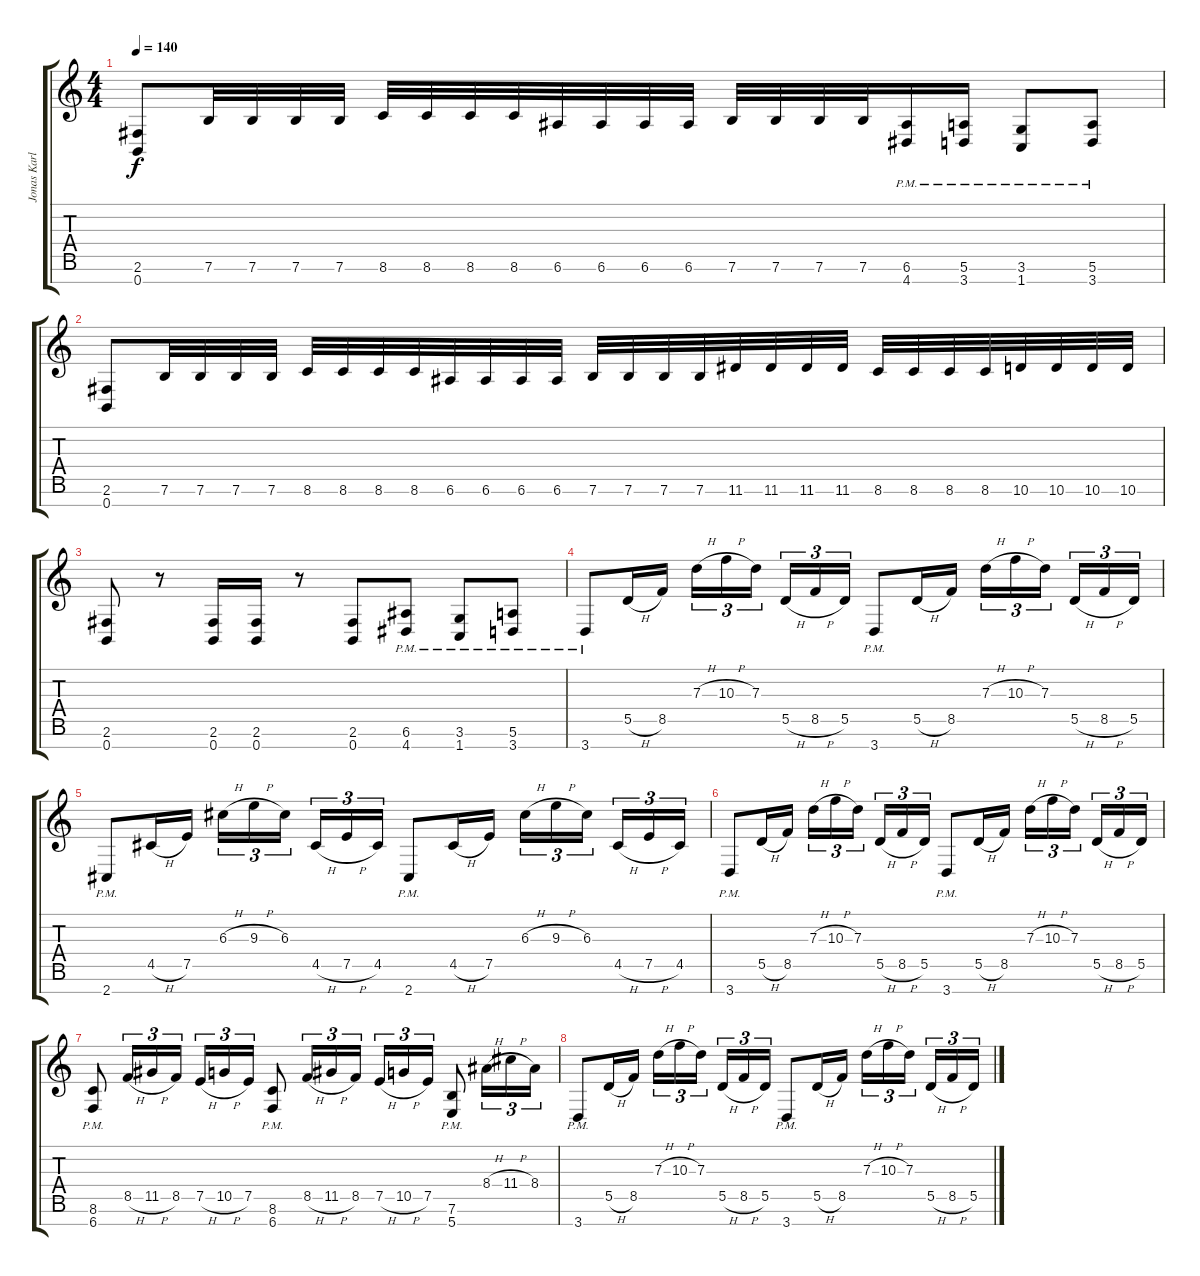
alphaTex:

\track ("Jonas Karlsson" "Jonas Karl") {instrument distortionguitar}
\staff {score tabs}
\tuning (E4 B3 G3 D3 A2 E2 B1) {hide}
\ts (4 4)
\tempo 140
\clef g2
\ks c
(2.6 0.7).8{dy f} 7.6.32 7.6.32 7.6.32 7.6.32 8.6.32 8.6.32 8.6.32 8.6.32 6.6.32 6.6.32 6.6.32 6.6.32 7.6.32 7.6.32 7.6.32 7.6.32 (6.6{pm} 4.7{pm}).16 (5.6{pm} 3.7{pm}).16 (3.6{pm} 1.7{pm}).8 (5.6{pm} 3.7{pm}).8 |
(2.6 0.7).8 7.6.32 7.6.32 7.6.32 7.6.32 8.6.32 8.6.32 8.6.32 8.6.32 6.6.32 6.6.32 6.6.32 6.6.32 7.6.32 7.6.32 7.6.32 7.6.32 11.6.32 11.6.32 11.6.32 11.6.32 8.6.32 8.6.32 8.6.32 8.6.32 10.6.32 10.6.32 10.6.32 10.6.32 |
(2.6 0.7).8 r.8 (2.6 0.7).16 (2.6 0.7).16 r.8 (2.6 0.7).8 (6.6{pm} 4.7{pm}).8 (3.6{pm} 1.7{pm}).8 (5.6{pm} 3.7{pm}).8 |
3.7{pm}.8 5.5{h}.16 8.5.16 7.3{h}.16{tu (3 2)} 10.3{h}.16{tu (3 2)} 7.3.16{tu (3 2)} 5.5{h}.16{tu (3 2)} 8.5{h}.16{tu (3 2)} 5.5.16{tu (3 2)} 3.7{pm}.8 5.5{h}.16 8.5.16 7.3{h}.16{tu (3 2)} 10.3{h}.16{tu (3 2)} 7.3.16{tu (3 2)} 5.5{h}.16{tu (3 2)} 8.5{h}.16{tu (3 2)} 5.5.16{tu (3 2)} |
2.7{pm}.8 4.5{h}.16 7.5.16 6.3{h}.16{tu (3 2)} 9.3{h}.16{tu (3 2)} 6.3.16{tu (3 2)} 4.5{h}.16{tu (3 2)} 7.5{h}.16{tu (3 2)} 4.5.16{tu (3 2)} 2.7{pm}.8 4.5{h}.16 7.5.16 6.3{h}.16{tu (3 2)} 9.3{h}.16{tu (3 2)} 6.3.16{tu (3 2)} 4.5{h}.16{tu (3 2)} 7.5{h}.16{tu (3 2)} 4.5.16{tu (3 2)} |
3.7{pm}.8 5.5{h}.16 8.5.16 7.3{h}.16{tu (3 2)} 10.3{h}.16{tu (3 2)} 7.3.16{tu (3 2)} 5.5{h}.16{tu (3 2)} 8.5{h}.16{tu (3 2)} 5.5.16{tu (3 2)} 3.7{pm}.8 5.5{h}.16 8.5.16 7.3{h}.16{tu (3 2)} 10.3{h}.16{tu (3 2)} 7.3.16{tu (3 2)} 5.5{h}.16{tu (3 2)} 8.5{h}.16{tu (3 2)} 5.5.16{tu (3 2)} |
(8.6{pm} 6.7{pm}).8 8.5{h}.16{tu (3 2)} 11.5{h}.16{tu (3 2)} 8.5.16{tu (3 2)} 7.5{h}.16{tu (3 2)} 10.5{h}.16{tu (3 2)} 7.5.16{tu (3 2)} (8.6{pm} 6.7{pm}).8 8.5{h}.16{tu (3 2)} 11.5{h}.16{tu (3 2)} 8.5.16{tu (3 2)} 7.5{h}.16{tu (3 2)} 10.5{h}.16{tu (3 2)} 7.5.16{tu (3 2)} (7.6{pm} 5.7{pm}).8 8.4{h}.16{tu (3 2)} 11.4{h}.16{tu (3 2)} 8.4.16{tu (3 2)} |
3.7{pm}.8 5.5{h}.16 8.5.16 7.3{h}.16{tu (3 2)} 10.3{h}.16{tu (3 2)} 7.3.16{tu (3 2)} 5.5{h}.16{tu (3 2)} 8.5{h}.16{tu (3 2)} 5.5.16{tu (3 2)} 3.7{pm}.8 5.5{h}.16 8.5.16 7.3{h}.16{tu (3 2)} 10.3{h}.16{tu (3 2)} 7.3.16{tu (3 2)} 5.5{h}.16{tu (3 2)} 8.5{h}.16{tu (3 2)} 5.5.16{tu (3 2)}
